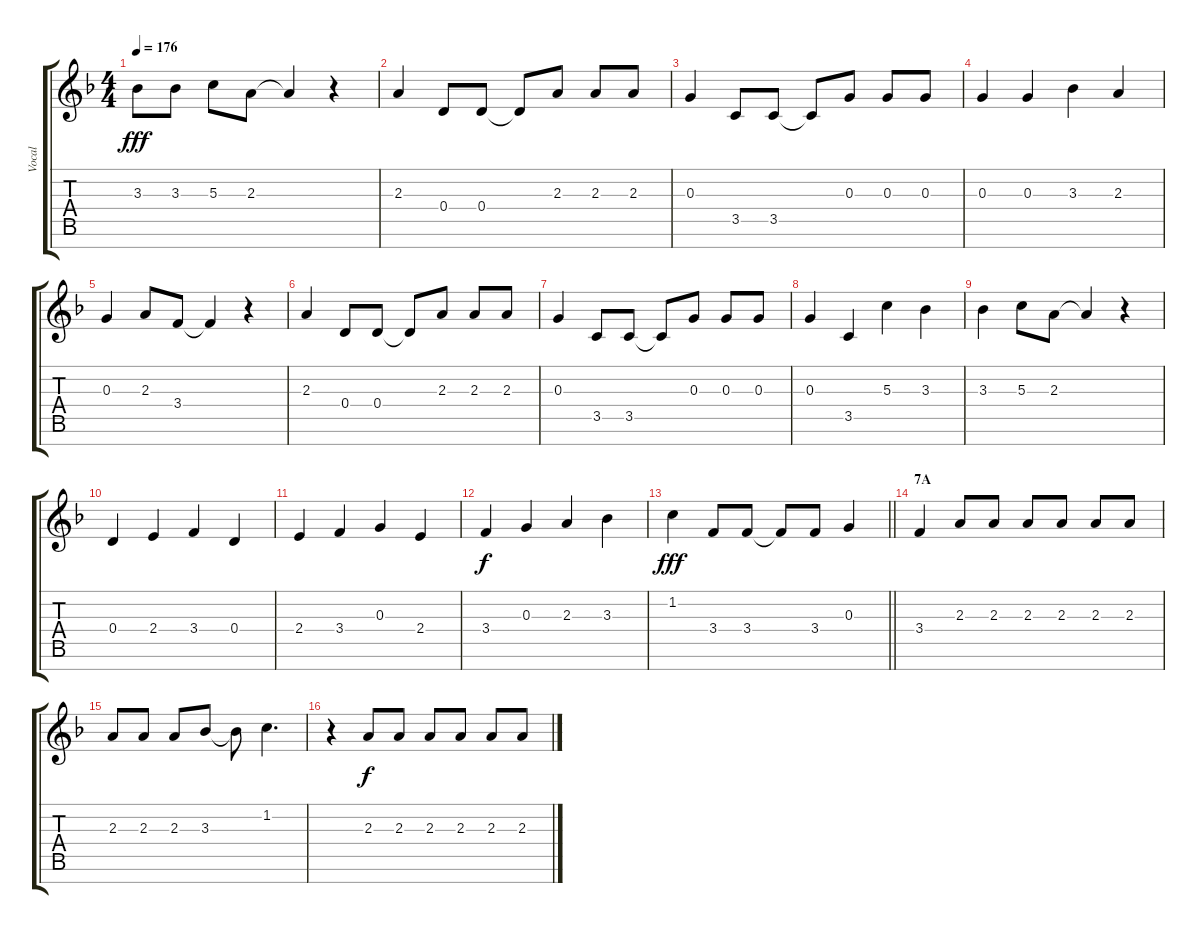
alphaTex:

\track ("Vocal" "Vocal") {instrument voiceoohs}
\staff {score tabs}
\tuning (E5 B4 G4 D4 A3 E3 B2) {hide}
\ts (4 4)
\tempo 176
\clef g2
\ks f
3.3.8{dy fff} 3.3.8 5.3.8 2.3.8 2.3{t}.4 r.4 |
2.3.4 0.4.8 0.4.8 0.4{t}.8 2.3.8 2.3.8 2.3.8 |
0.3.4 3.5.8 3.5.8 3.5{t}.8 0.3.8 0.3.8 0.3.8 |
0.3.4 0.3.4 3.3.4 2.3.4 |
0.3.4 2.3.8 3.4.8 3.4{t}.4 r.4 |
2.3.4 0.4.8 0.4.8 0.4{t}.8 2.3.8 2.3.8 2.3.8 |
0.3.4 3.5.8 3.5.8 3.5{t}.8 0.3.8 0.3.8 0.3.8 |
0.3.4 3.5.4 5.3.4 3.3.4 |
3.3.4 5.3.8 2.3.8 2.3{t}.4 r.4 |
0.4.4 2.4.4 3.4.4 0.4.4 |
2.4.4 3.4.4 0.3.4 2.4.4 |
3.4.4{dy f} 0.3.4 2.3.4 3.3.4 |
\barLineRight lightlight
1.2.4{dy fff} 3.4.8 3.4.8 3.4{t}.8 3.4.8 0.3.4 |
\section ("" "7A")
3.4.4 2.3.8 2.3.8 2.3.8 2.3.8 2.3.8 2.3.8 |
2.3.8 2.3.8 2.3.8 3.3.8 3.3{t}.8 1.2.4{d} |
r.4 2.3.8{dy f} 2.3.8 2.3.8 2.3.8 2.3.8 2.3.8
